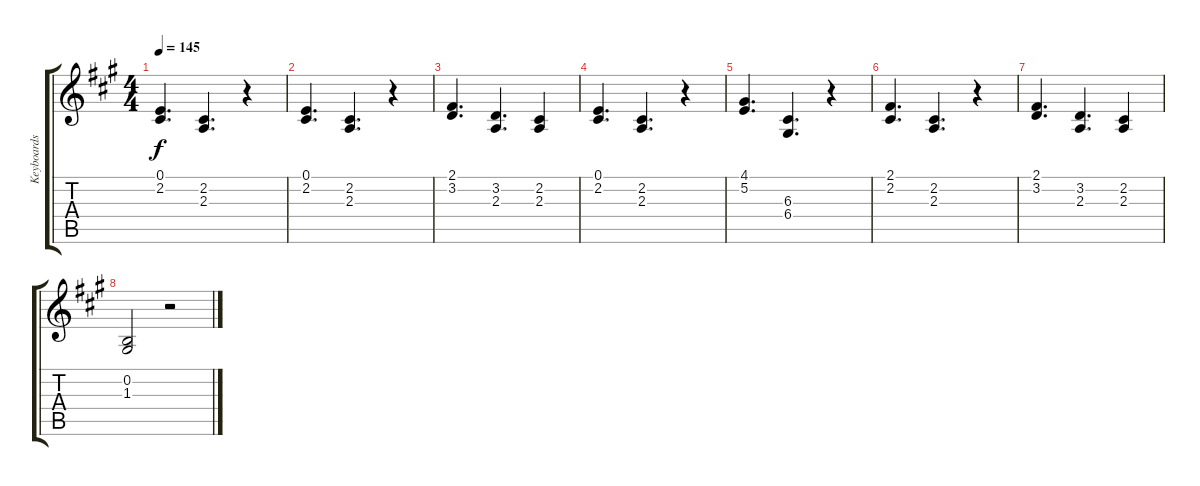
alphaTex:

\track ("Keyboards" "Keyboards") {instrument electricpiano1}
\staff {score tabs}
\tuning (E4 B3 G3 D3 A2 E2) {hide}
\ts (4 4)
\tempo 145
\clef g2
\ks a
(0.1 2.2).4{d dy f} (2.2 2.3).4{d} r.4 |
(0.1 2.2).4{d} (2.2 2.3).4{d} r.4 |
(2.1 3.2).4{d} (3.2 2.3).4{d} (2.2 2.3).4 |
(0.1 2.2).4{d} (2.2 2.3).4{d} r.4 |
(4.1 5.2).4{d} (6.3 6.4).4{d} r.4 |
(2.1 2.2).4{d} (2.2 2.3).4{d} r.4 |
(2.1 3.2).4{d} (3.2 2.3).4{d} (2.2 2.3).4 |
(0.2 1.3).2 r.2
